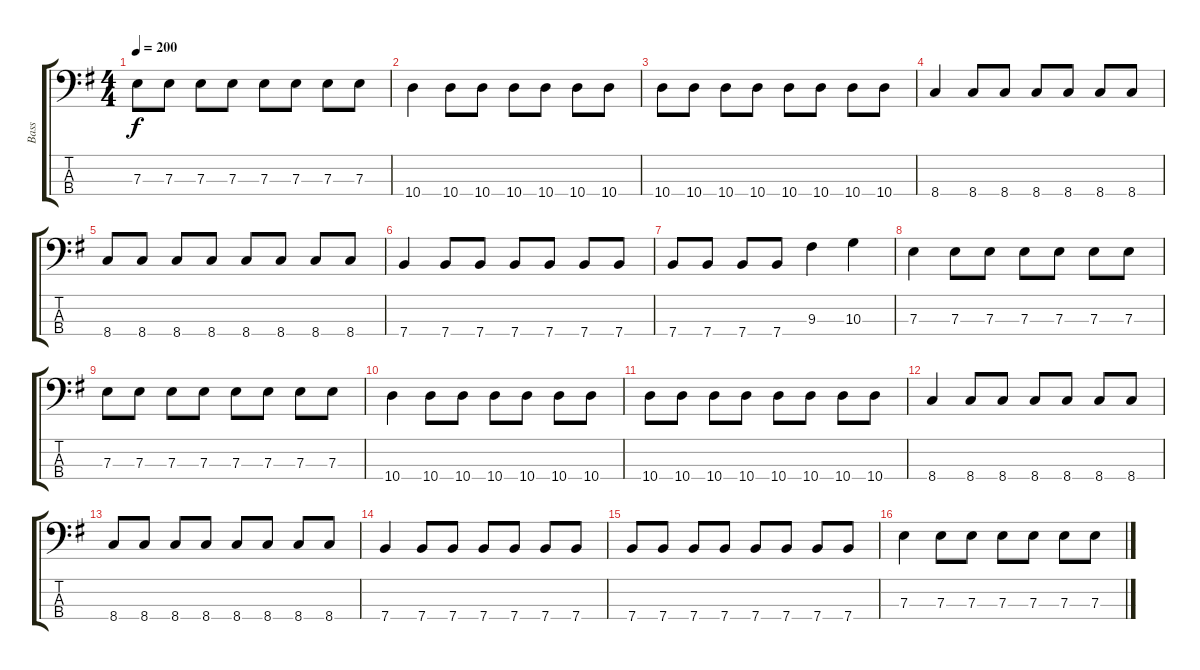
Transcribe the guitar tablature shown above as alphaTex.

\track ("Bass" "Bass") {instrument electricbassfinger}
\staff {score tabs}
\tuning (G2 D2 A1 E1) {hide}
\ts (4 4)
\tempo 200
\clef f4
\ks eminor
7.3.8{dy f} 7.3.8 7.3.8 7.3.8 7.3.8 7.3.8 7.3.8 7.3.8 |
10.4.4 10.4.8 10.4.8 10.4.8 10.4.8 10.4.8 10.4.8 |
10.4.8 10.4.8 10.4.8 10.4.8 10.4.8 10.4.8 10.4.8 10.4.8 |
8.4.4 8.4.8 8.4.8 8.4.8 8.4.8 8.4.8 8.4.8 |
8.4.8 8.4.8 8.4.8 8.4.8 8.4.8 8.4.8 8.4.8 8.4.8 |
7.4.4 7.4.8 7.4.8 7.4.8 7.4.8 7.4.8 7.4.8 |
7.4.8 7.4.8 7.4.8 7.4.8 9.3.4 10.3.4 |
7.3.4 7.3.8 7.3.8 7.3.8 7.3.8 7.3.8 7.3.8 |
7.3.8 7.3.8 7.3.8 7.3.8 7.3.8 7.3.8 7.3.8 7.3.8 |
10.4.4 10.4.8 10.4.8 10.4.8 10.4.8 10.4.8 10.4.8 |
10.4.8 10.4.8 10.4.8 10.4.8 10.4.8 10.4.8 10.4.8 10.4.8 |
8.4.4 8.4.8 8.4.8 8.4.8 8.4.8 8.4.8 8.4.8 |
8.4.8 8.4.8 8.4.8 8.4.8 8.4.8 8.4.8 8.4.8 8.4.8 |
7.4.4 7.4.8 7.4.8 7.4.8 7.4.8 7.4.8 7.4.8 |
7.4.8 7.4.8 7.4.8 7.4.8 7.4.8 7.4.8 7.4.8 7.4.8 |
7.3.4 7.3.8 7.3.8 7.3.8 7.3.8 7.3.8 7.3.8
